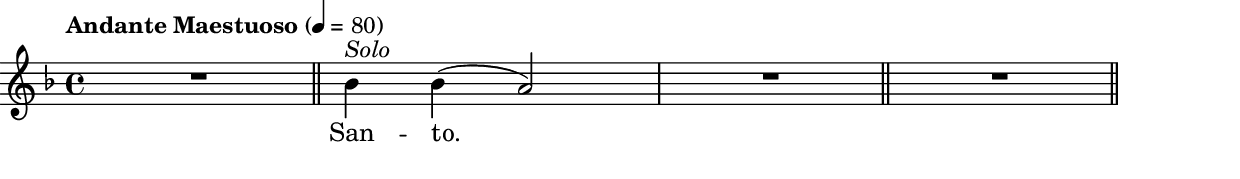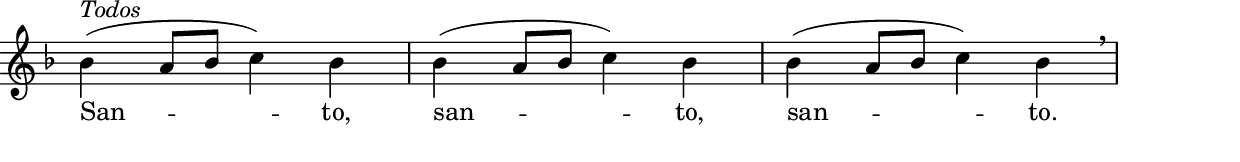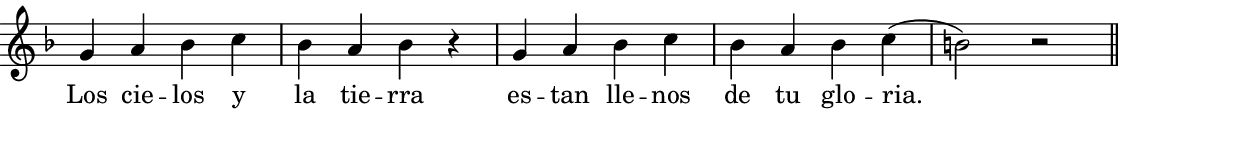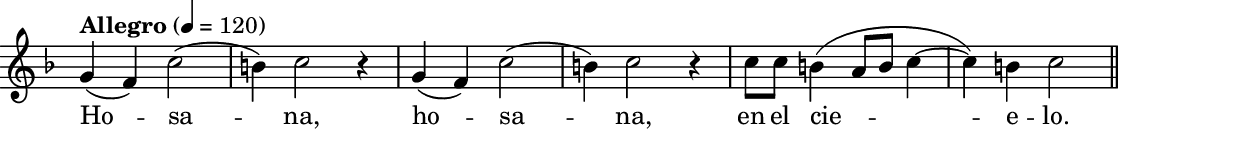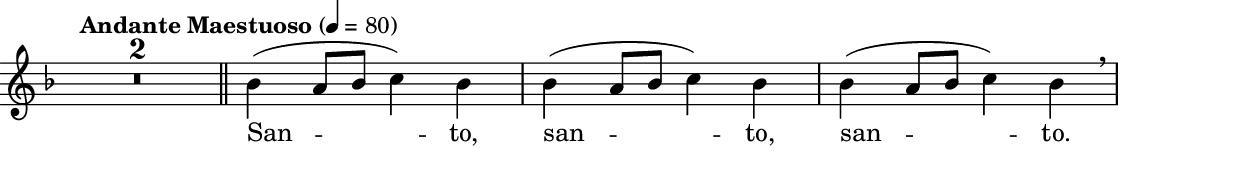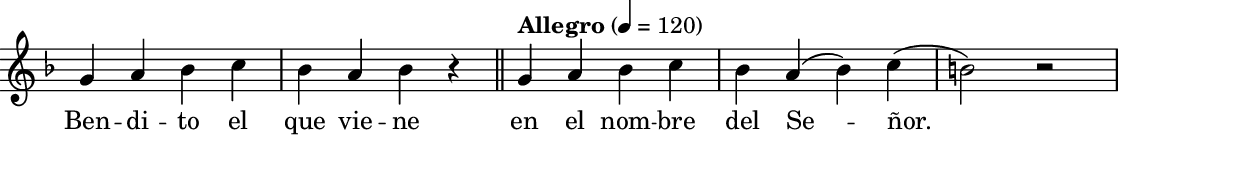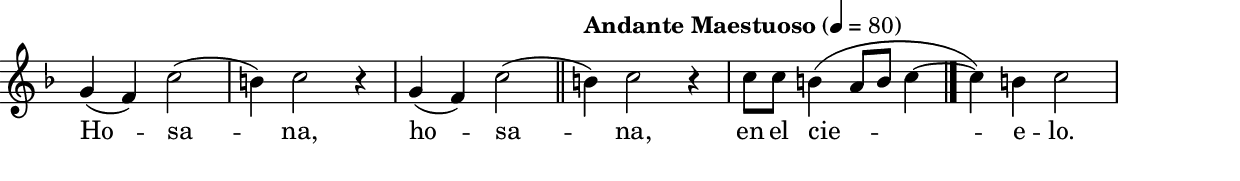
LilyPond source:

%% Generated by lilypond-book
%% Options: [indent=0\mm,line-width=550\pt]
\include "lilypond-book-preamble.ly"


% ****************************************************************
% Start cut-&-pastable-section
% ****************************************************************

#(ly:set-option 'eps-box-padding 3.000000)



\paper {
  indent = 0\mm
  line-width = 550\pt
  % offset the left padding, also add 1mm as lilypond creates cropped
  % images with a little space on the right
  line-width = #(- line-width (* mm  3.000000) (* mm 1))
}

\layout {
  
}





% ****************************************************************
% ly snippet:
% ****************************************************************
\sourcefileline 337
%  Santo - Renaissance way melody
%  Music and accompaniment by serachsam

\language "espanol"
\version "2.23.2"

% --- Global parameters
particle = 1
jump = \break

% --- Includes
\include "global.ily"
soprano_music = \relative do'' {
  \compressEmptyMeasures

  R1 |
  sib4^\markup{ \italic "Solo"} sib( la2) |
  R1*2 | #(if (= particle 1) jump "") % 4
  sib4^\markup{ \italic "Todos"}( la8 sib do4) sib |
  sib4( la8 sib do4) sib |
  sib4( la8 sib do4) sib \breathe | #(if (= particle 1) jump "") % 7
  sol4 la sib do |
  sib la sib r |
  sol4 la sib do |
  sib la sib do( |
  si2) r | #(if (= particle 1) jump "") % 12
  sol4( fa) do'2( |
  si4) do2 r4 |
  sol4( fa) do'2( |
  si4) do2 r4 |
  do8 do si4( la8 si do4~ |
  do) si4 do2 | #(if (= particle 1) jump "") % 18
  R1*2 |
  sib4( la8 sib do4) sib |
  sib4( la8 sib do4) sib |
  sib4( la8 sib do4) sib \breathe | #(if (= particle 1) jump "") % 23
  sol4 la sib do |
  sib la sib r |
  sol4 la sib do |
  sib la( sib) do( |
  si2) r | #(if (= particle 1) jump "") % 28
  sol4( fa) do'2( |
  si4) do2 r4 |
  sol4( fa) do'2( |
  si4) do2 r4 |
  do8 do si4( la8 si do4~ |
  do) si4 do2 |
}

soprano_lyrics = \lyricmode {
    San -- to.
    San -- to, san -- to, san -- to.
    Los cie -- los y la tie -- rra es -- tan lle -- nos de tu glo -- ria.
    Ho -- sa -- na, ho -- sa -- na, en el cie -- e -- lo.

    San -- to, san -- to, san -- to.
    Ben -- di -- to el que vie -- ne en el nom -- bre del Se -- ñor.
    Ho -- sa -- na, ho -- sa -- na, en el cie -- e -- lo.
}


% --- Global size
% #(set-global-staff-size 20)

% --- Header
\markup { \fill-line { \center-column { \fontsize #5 \title \fontsize #2 \smallCaps \subtitle \fontsize #1 \subsubtitle } } }
\markup { \fill-line { \fontsize #2 "SOPRANO" \right-column { \fontsize #2 \autor } } }
\markup { \fill-line { " " \right-column { \fontsize #2 \arranger } } }
\markup { \fill-line { " " \right-column { \fontsize #2 \other } } }
\header {
  dedication = \dedication
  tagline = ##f
  breakbefore = ##t
}

% --- Music

% --- Harmonie

% --- Sheet
\score {
  <<
    \new Staff { <<
      \set Staff.midiInstrument = #"choir aahs"
      \new Voice = "soprano" { << \global \soprano_music >> }
      \new Lyrics \lyricsto "soprano" { \soprano_lyrics }
    >> }
  >>
  \midi { }
  \layout { }
}

% --- Paper
\paper{
  #(set-default-paper-size "letter")
}




% ****************************************************************
% end ly snippet
% ****************************************************************
